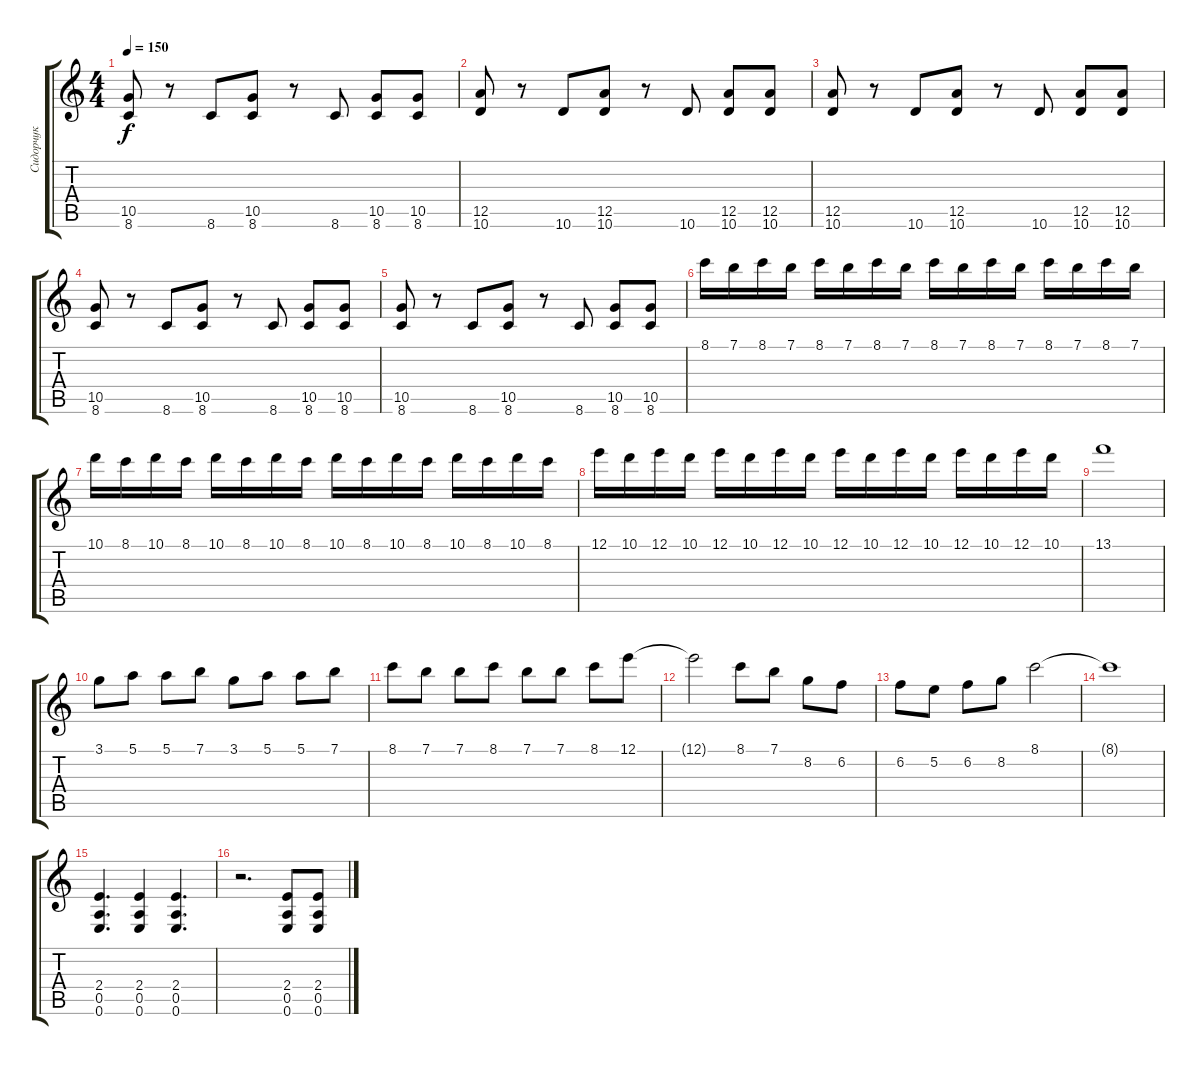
\track ("Сидорчук" "Сидорчук") {instrument distortionguitar}
\staff {score tabs}
\tuning (E4 B3 G3 D3 A2 E2) {hide}
\ts (4 4)
\tempo 150
\clef g2
\ks c
(10.5 8.6).8{dy f} r.8 8.6.8 (10.5 8.6).8 r.8 8.6.8 (10.5 8.6).8 (10.5 8.6).8 |
(12.5 10.6).8 r.8 10.6.8 (12.5 10.6).8 r.8 10.6.8 (12.5 10.6).8 (12.5 10.6).8 |
(12.5 10.6).8 r.8 10.6.8 (12.5 10.6).8 r.8 10.6.8 (12.5 10.6).8 (12.5 10.6).8 |
(10.5 8.6).8 r.8 8.6.8 (10.5 8.6).8 r.8 8.6.8 (10.5 8.6).8 (10.5 8.6).8 |
(10.5 8.6).8 r.8 8.6.8 (10.5 8.6).8 r.8 8.6.8 (10.5 8.6).8 (10.5 8.6).8 |
8.1.16 7.1.16 8.1.16 7.1.16 8.1.16 7.1.16 8.1.16 7.1.16 8.1.16 7.1.16 8.1.16 7.1.16 8.1.16 7.1.16 8.1.16 7.1.16 |
10.1.16 8.1.16 10.1.16 8.1.16 10.1.16 8.1.16 10.1.16 8.1.16 10.1.16 8.1.16 10.1.16 8.1.16 10.1.16 8.1.16 10.1.16 8.1.16 |
12.1.16 10.1.16 12.1.16 10.1.16 12.1.16 10.1.16 12.1.16 10.1.16 12.1.16 10.1.16 12.1.16 10.1.16 12.1.16 10.1.16 12.1.16 10.1.16 |
13.1.1 |
3.1.8 5.1.8 5.1.8 7.1.8 3.1.8 5.1.8 5.1.8 7.1.8 |
8.1.8 7.1.8 7.1.8 8.1.8 7.1.8 7.1.8 8.1.8 12.1.8 |
12.1{t}.2 8.1.8 7.1.8 8.2.8 6.2.8 |
6.2.8 5.2.8 6.2.8 8.2.8 8.1.2 |
8.1{t}.1 |
(2.4 0.5 0.6).4{d} (2.4 0.5 0.6).4 (2.4 0.5 0.6).4{d} |
r.2{d} (2.4 0.5 0.6).8 (2.4 0.5 0.6).8
